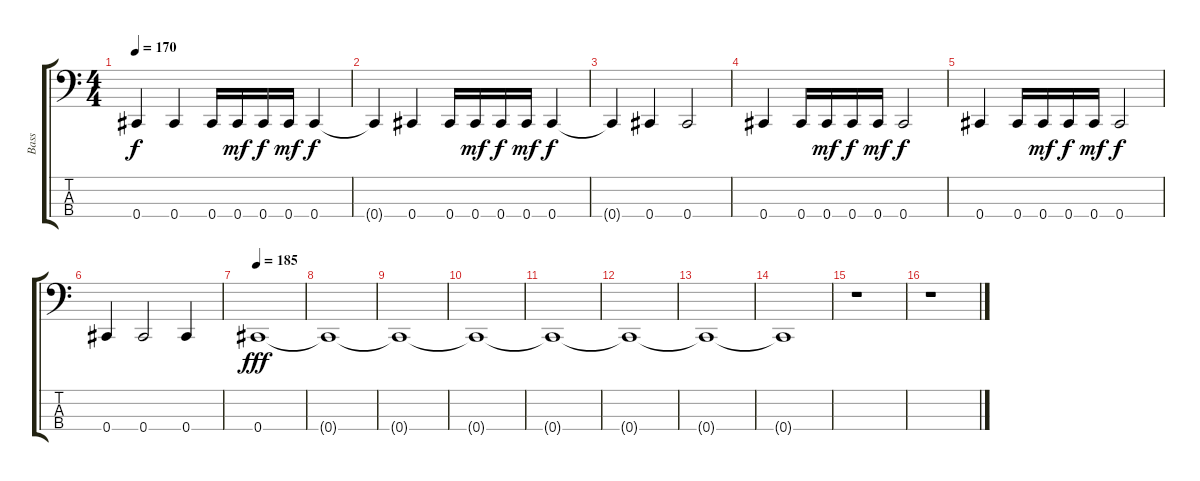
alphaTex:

\track ("Bass" "Bass") {instrument electricbassfinger}
\staff {score tabs}
\tuning (Gb2 Db2 Ab1 Db1) {hide}
\ts (4 4)
\tempo 170
\clef f4
\ks c
0.4{t}.4{dy f} 0.4.4 0.4.16 0.4.16{dy mf} 0.4.16{dy f} 0.4.16{dy mf} 0.4.4{dy f} |
0.4{t}.4 0.4.4 0.4.16 0.4.16{dy mf} 0.4.16{dy f} 0.4.16{dy mf} 0.4.4{dy f} |
0.4{t}.4 0.4.4 0.4.2 |
0.4.4 0.4.16 0.4.16{dy mf} 0.4.16{dy f} 0.4.16{dy mf} 0.4.2{dy f} |
0.4.4 0.4.16 0.4.16{dy mf} 0.4.16{dy f} 0.4.16{dy mf} 0.4.2{dy f} |
0.4.4 0.4.2 0.4.4 |
\tempo 185
0.4.1{dy fff} |
0.4{t}.1 |
0.4{t}.1 |
0.4{t}.1 |
0.4{t}.1 |
0.4{t}.1 |
0.4{t}.1 |
0.4{t}.1 |
r.1 |
r.1
